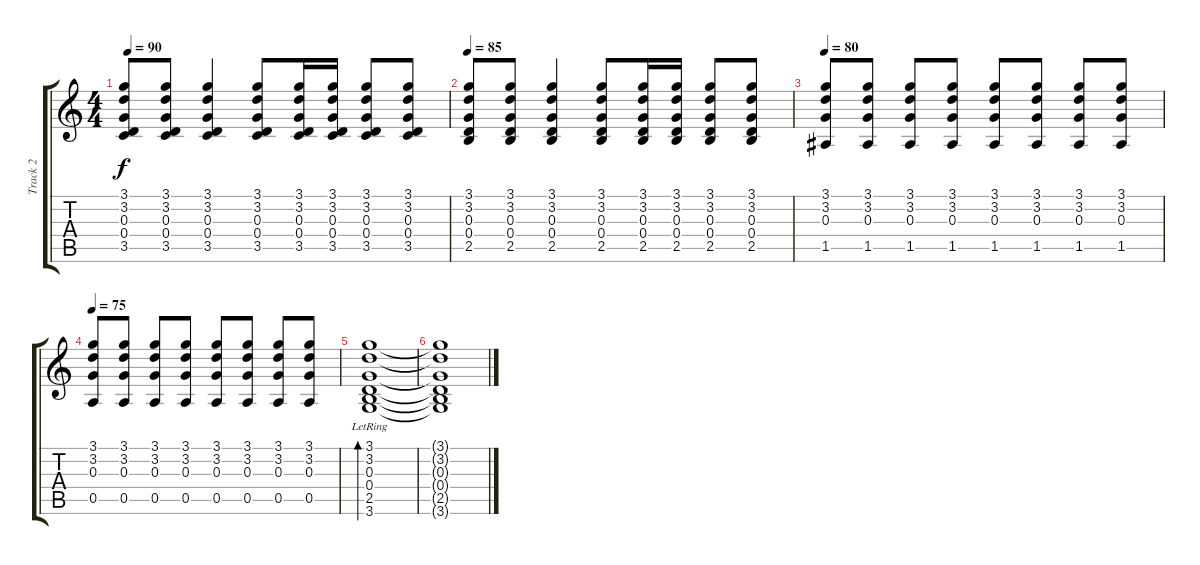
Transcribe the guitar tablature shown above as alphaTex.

\track ("Track 2" "Track 2") {instrument overdrivenguitar}
\staff {score tabs}
\tuning (E4 B3 G3 D3 A2 E2) {hide}
\ts (4 4)
\tempo 90
\clef g2
\ks c
(3.1 3.2 0.3 0.4 3.5).8{dy f} (3.1 3.2 0.3 0.4 3.5).8 (3.1 3.2 0.3 0.4 3.5).4 (3.1 3.2 0.3 0.4 3.5).8 (3.1 3.2 0.3 0.4 3.5).16 (3.1 3.2 0.3 0.4 3.5).16 (3.1 3.2 0.3 0.4 3.5).8 (3.1 3.2 0.3 0.4 3.5).8 |
\tempo 85
(3.1 3.2 0.3 0.4 2.5).8 (3.1 3.2 0.3 0.4 2.5).8 (3.1 3.2 0.3 0.4 2.5).4 (3.1 3.2 0.3 0.4 2.5).8 (3.1 3.2 0.3 0.4 2.5).16 (3.1 3.2 0.3 0.4 2.5).16 (3.1 3.2 0.3 0.4 2.5).8 (3.1 3.2 0.3 0.4 2.5).8 |
\tempo 80
(3.1 3.2 0.3 1.5).8 (3.1 3.2 0.3 1.5).8 (3.1 3.2 0.3 1.5).8 (3.1 3.2 0.3 1.5).8 (3.1 3.2 0.3 1.5).8 (3.1 3.2 0.3 1.5).8 (3.1 3.2 0.3 1.5).8 (3.1 3.2 0.3 1.5).8 |
\tempo 75
(3.1 3.2 0.3 0.5).8 (3.1 3.2 0.3 0.5).8 (3.1 3.2 0.3 0.5).8 (3.1 3.2 0.3 0.5).8 (3.1 3.2 0.3 0.5).8 (3.1 3.2 0.3 0.5).8 (3.1 3.2 0.3 0.5).8 (3.1 3.2 0.3 0.5).8 |
(3.1{lr} 3.2{lr} 0.3{lr} 0.4{lr} 2.5{lr} 3.6{lr}).1{bd 120} |
(3.1{t} 3.2{t} 0.3{t} 0.4{t} 2.5{t} 3.6{t}).1
